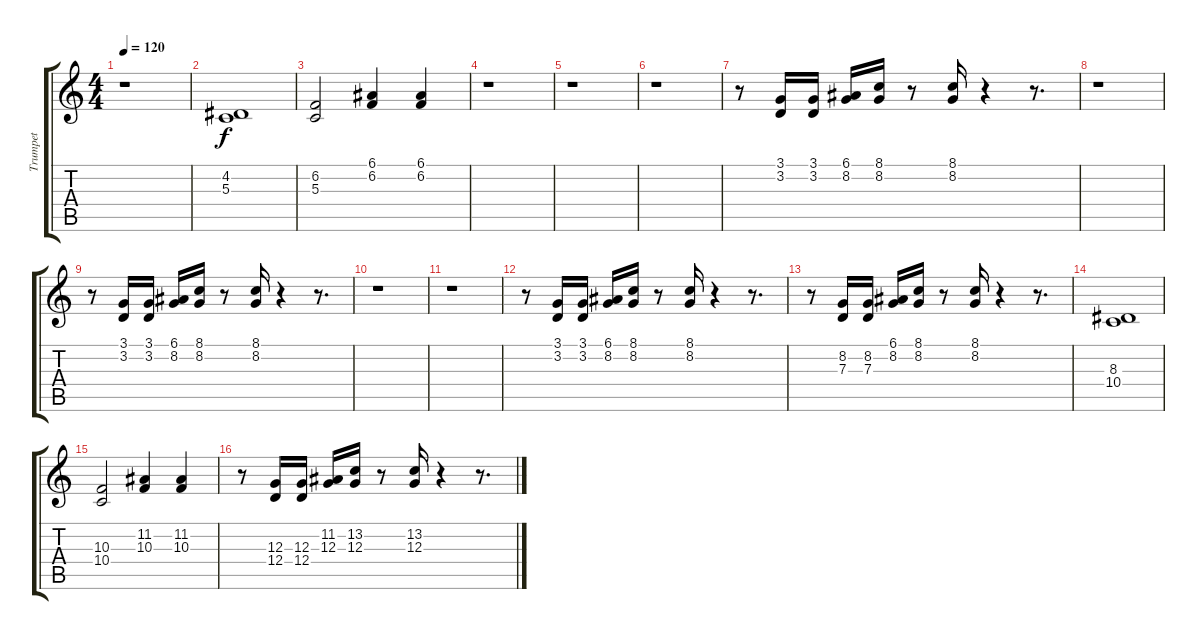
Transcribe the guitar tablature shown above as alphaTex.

\track ("Trumpet" "Trumpet") {instrument trumpet}
\staff {score tabs}
\tuning (E4 B3 G3 D3 A2 E2) {hide}
\ts (4 4)
\tempo 120
\clef g2
\ks c
r.1{dy f} |
(4.2 5.3).1{volume 16} |
(6.2 5.3).2 (6.1 6.2).4 (6.1 6.2).4 |
r.1 |
r.1 |
r.1 |
r.8 (3.1 3.2).16 (3.1 3.2).16 (6.1 8.2).16 (8.1 8.2).16 r.8 (8.1 8.2).16 r.4 r.8{d} |
r.1 |
r.8 (3.1 3.2).16 (3.1 3.2).16 (6.1 8.2).16 (8.1 8.2).16 r.8 (8.1 8.2).16 r.4 r.8{d} |
r.1 |
r.1 |
r.8 (3.1 3.2).16 (3.1 3.2).16 (6.1 8.2).16 (8.1 8.2).16 r.8 (8.1 8.2).16 r.4 r.8{d} |
r.8 (8.2 7.3).16 (8.2 7.3).16 (6.1 8.2).16 (8.1 8.2).16 r.8 (8.1 8.2).16 r.4 r.8{d} |
(8.3 10.4).1{volume 16} |
(10.3 10.4).2 (11.2 10.3).4 (11.2 10.3).4 |
r.8 (12.3 12.4).16 (12.3 12.4).16 (11.2 12.3).16 (13.2 12.3).16 r.8 (13.2 12.3).16 r.4 r.8{d}
